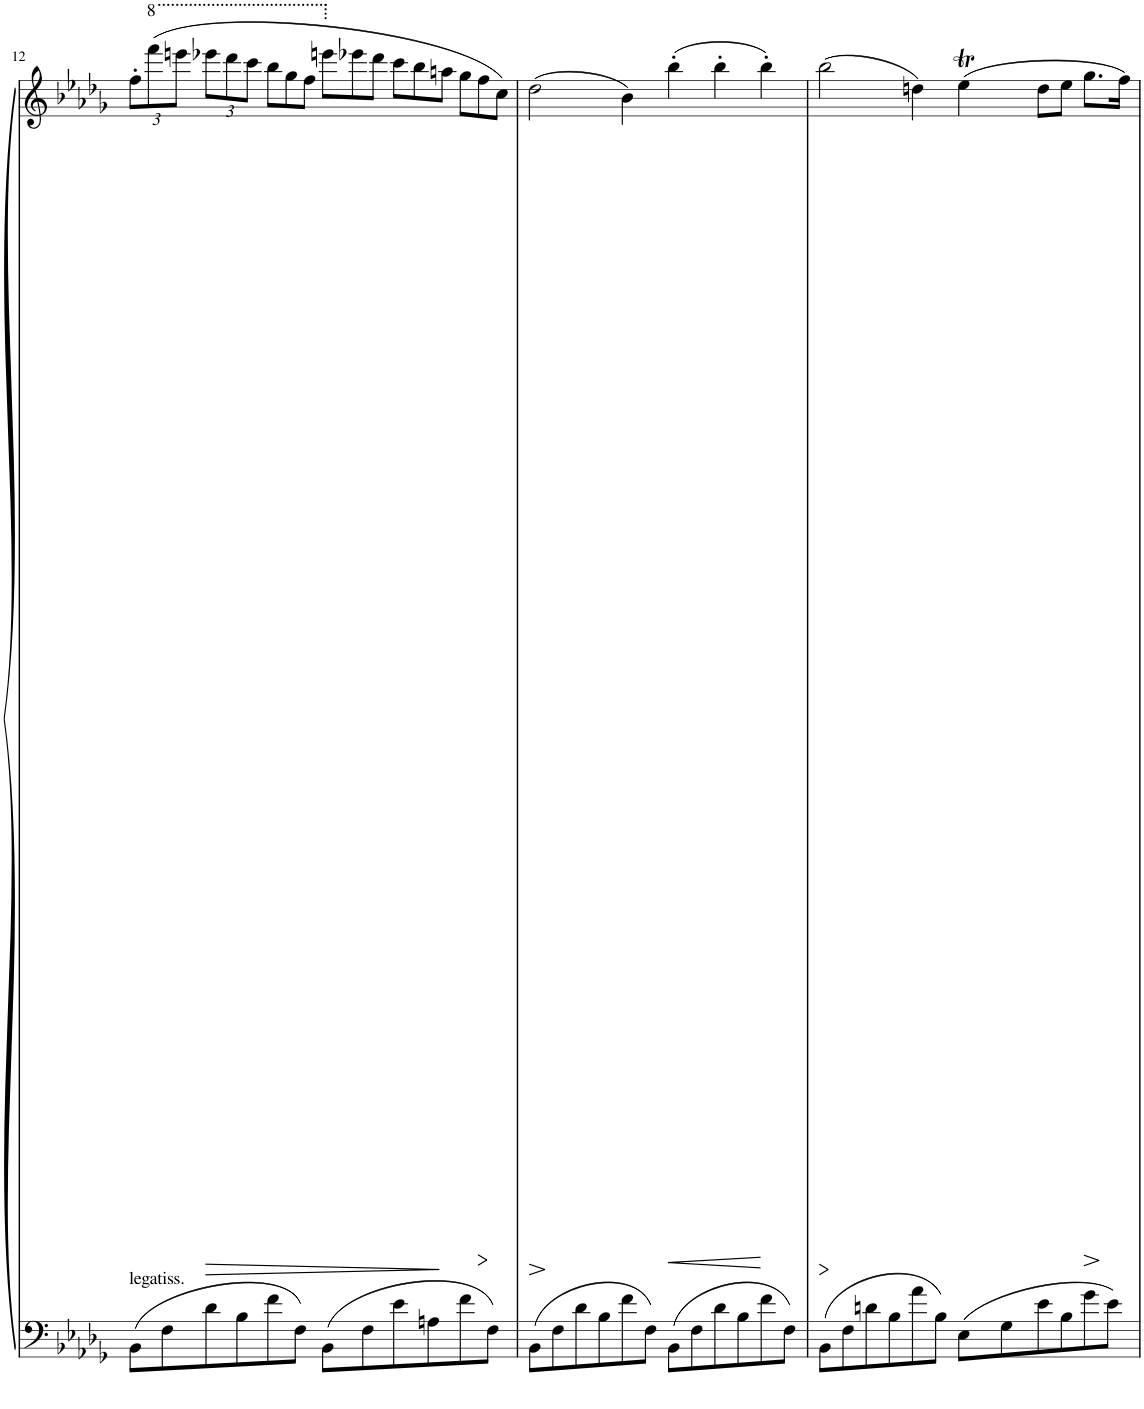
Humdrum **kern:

**kern	**kern	**dynam
*part1	*part1	*part1
*staff2	*staff1	*staff1/2
*I"Piano	*	*
*I'Pno	*	*
!!LO:PB:g=z
*clefF4	*clefG2	*
*k[b-e-a-d-g-]	*k[b-e-a-d-g-]	*
*M6/4	*M6/4	*
*	*Xbrackettup	*
=12	=12	=12
!LO:TX:a:t=legatiss.	!	!
8BB-\L	12ff'\L	.
*	*8va	*
.	(12ffff\	.
8F\	.	.
.	12eeeen\J	.
!	!	!LO:HP:b
8d-\	12eeee-X\L	>
.	12dddd-\	.
8B-\	.	.
.	12cccc\J	.
*	*Xtuplet	*
8f\	12bbb-\L	.
.	12ggg-\	.
8F\J	.	.
.	12fff\J	.
*	*X8va	*
8BB-\L	12eeen\L	.
.	12eee-X\	.
8F\	.	.
.	12ddd-\J	.
8e-\	12ccc\L	.
.	12bb-\	.
8An\	.	.
.	12aan\J	.
8f\	12gg-\L	.
!	!	!LO:HP:b
.	12ff\	>
8F\J	.	.
.	12cc\J)	.
.	.	]
=13	=13	=13
!	!	!LO:HP:b
8BB-\L	(2dd-\	>
8F\	.	.
8d-\	.	.
8B-\	.	.
8f\	4b-\)	.
8F\J	.	.
!	!	!LO:HP:b
8BB-\L	(4bb-'\	<
8F\	.	.
8d-\	4bb-'\	.
8B-\	.	.
8f\	4bb-'\)	.
8F\J	.	.
.	.	] [
=14	=14	=14
*	*^	*
8BB-\L	(2bb-\	2.ryy	.
8F\	.	.	.
8dn\	.	.	.
8B-\	.	.	.
8a-\	4ddn\)	.	.
8B-\J	.	.	.
8E-\L	(4ee-T\	32ee-!LLL	.
.	.	32ff!	.
.	.	32ee-!	.
.	.	32ff!	.
8G-\	.	32ee-!	.
.	.	32ff!J	.
.	.	16ee-!JJ	.
8e-\	8dd\L	2ryy	.
8B-\	8ee-\J	.	.
!	!	!	!LO:HP:b
8g-\	8.gg-\L	.	>
8e-\J	.	.	.
.	16ff\Jk)	.	.
*	*v	*v	*
.	.	] ]
=	=	=
*-	*-	*-
